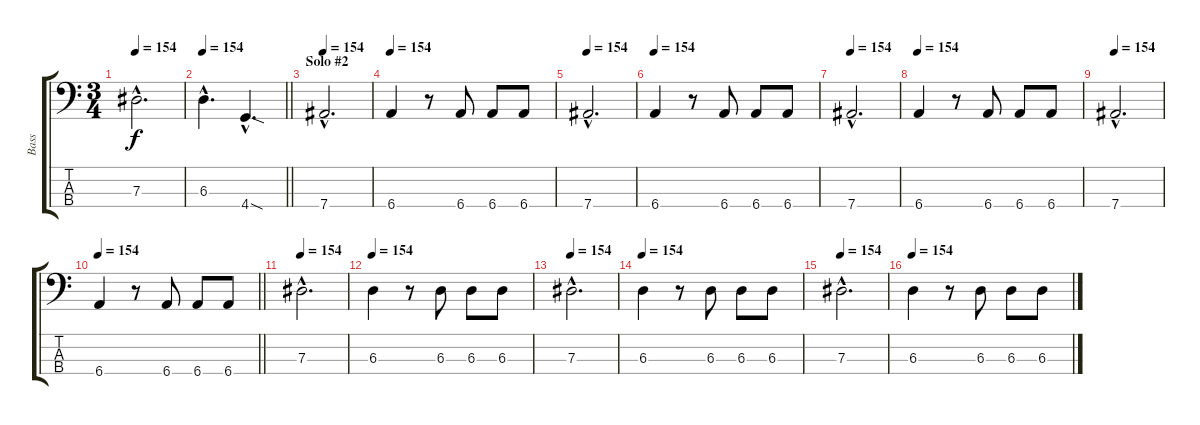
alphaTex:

\track ("Bass" "Bass") {instrument electricbasspick}
\staff {score tabs}
\tuning (Gb2 Db2 Ab1 Eb1) {hide}
\ts (3 4)
\tempo 154
\clef f4
\ks c
7.3{hac}.2{d dy f} |
\tempo 154
\barLineRight lightlight
6.3{hac}.4{d} 4.4{sod hac}.4{d} |
\section ("" "Solo #2")
\tempo 154
7.4{hac}.2{d} |
\tempo 154
6.4.4 r.8 6.4.8 6.4.8 6.4.8 |
\tempo 154
7.4{hac}.2{d} |
\tempo 154
6.4.4 r.8 6.4.8 6.4.8 6.4.8 |
\tempo 154
7.4{hac}.2{d} |
\tempo 154
6.4.4 r.8 6.4.8 6.4.8 6.4.8 |
\tempo 154
7.4{hac}.2{d} |
\tempo 154
\barLineRight lightlight
6.4.4 r.8 6.4.8 6.4.8 6.4.8 |
\tempo 154
7.3{hac}.2{d} |
\tempo 154
6.3.4 r.8 6.3.8 6.3.8 6.3.8 |
\tempo 154
7.3{hac}.2{d} |
\tempo 154
6.3.4 r.8 6.3.8 6.3.8 6.3.8 |
\tempo 154
7.3{hac}.2{d} |
\tempo 154
6.3.4 r.8 6.3.8 6.3.8 6.3.8
